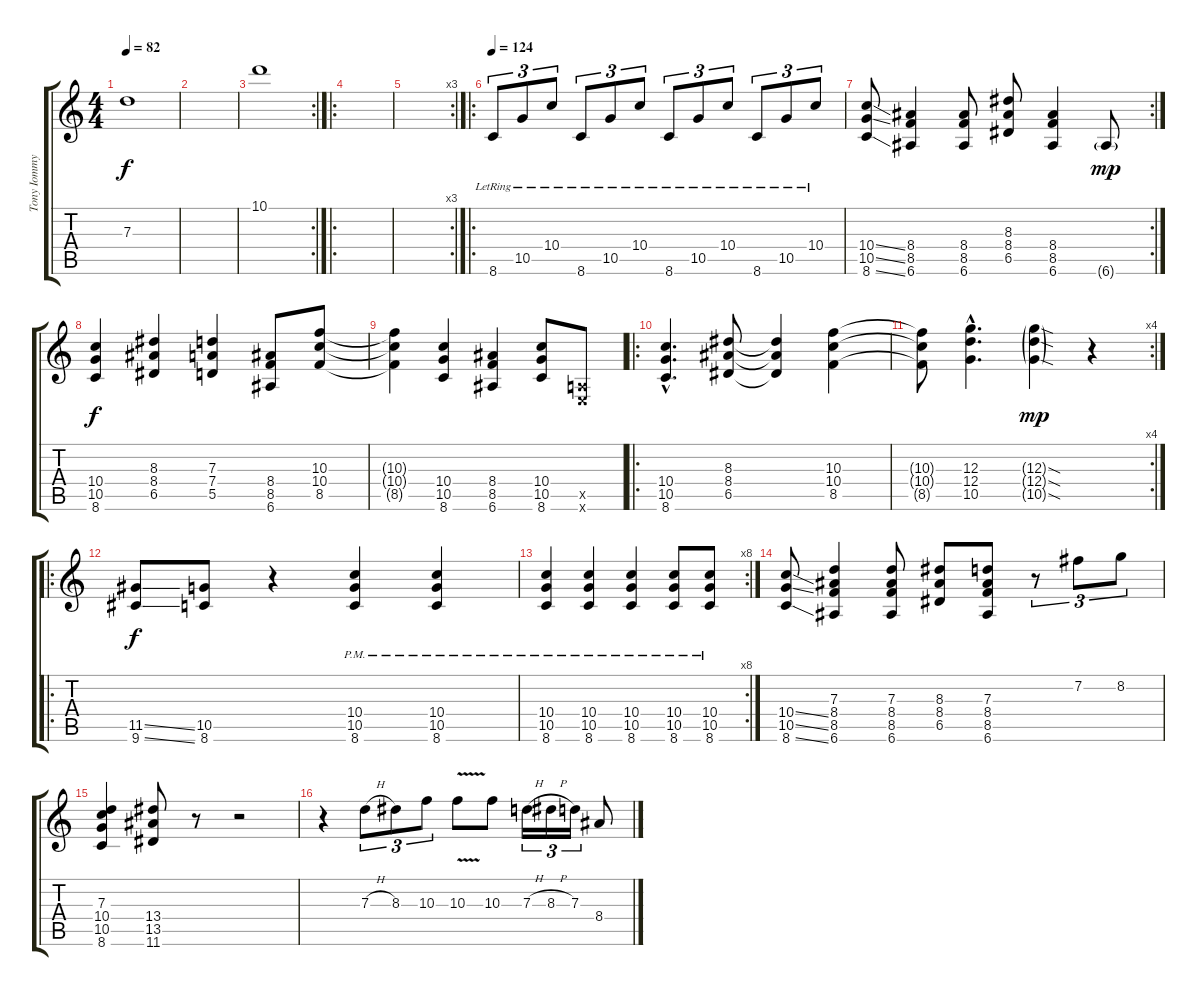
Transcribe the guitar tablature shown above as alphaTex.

\track ("Tony Iommy / 2" "Tony Iommy") {instrument distortionguitar}
\staff {score tabs}
\tuning (E4 B3 G3 D3 A2 E2) {hide}
\ts (4 4)
\tempo 82
\clef g2
\ks c
7.3.1{dy f} |
|
\rc 2
10.1.1 |
\ro
|
\rc 3
|
\ro
\tempo 124
8.6{lr}.8{tu (3 2)} 10.5{lr}.8{tu (3 2)} 10.4{lr}.8{tu (3 2)} 8.6{lr}.8{tu (3 2)} 10.5{lr}.8{tu (3 2)} 10.4{lr}.8{tu (3 2)} 8.6{lr}.8{tu (3 2)} 10.5{lr}.8{tu (3 2)} 10.4{lr}.8{tu (3 2)} 8.6{lr}.8{tu (3 2)} 10.5{lr}.8{tu (3 2)} 10.4{lr}.8{tu (3 2)} |
\rc 2
(10.4{ss} 10.5{ss} 8.6{ss}).8 (8.4 8.5 6.6).4 (8.4 8.5 6.6).8 (8.3 8.4 6.5).8 (8.4 8.5 6.6).4 6.6{g}.8{dy mp} |
(10.4 10.5 8.6).4{dy f} (8.3 8.4 6.5).4 (7.3 7.4 5.5).4 (8.4 8.5 6.6).8 (10.3 10.4 8.5).8 |
(10.3{t} 10.4{t} 8.5{t}).4 (10.4 10.5 8.6).4 (8.4 8.5 6.6).4 (10.4 10.5 8.6).8 (0.5{x} 0.6{x}).8 |
\ro
(10.4{hac} 10.5{hac} 8.6{hac}).4{d} (8.3 8.4 6.5).8 (8.3{t} 8.4{t} 6.5{t}).4 (10.3 10.4 8.5).4 |
\rc 4
(10.3{t} 10.4{t} 8.5{t}).8 (12.3{hac} 12.4{hac} 10.5{hac}).4{d} (12.3{sod g} 12.4{sod g} 10.5{sod g}).4{dy mp} r.4 |
\ro
(11.5{ss} 9.6{ss}).8{dy f} (10.5 8.6).8 r.4 (10.4{pm} 10.5{pm} 8.6{pm}).4 (10.4{pm} 10.5{pm} 8.6{pm}).4 |
\rc 8
(10.4{pm} 10.5{pm} 8.6{pm}).4 (10.4{pm} 10.5{pm} 8.6{pm}).4 (10.4{pm} 10.5{pm} 8.6{pm}).4 (10.4{pm} 10.5{pm} 8.6{pm}).8 (10.4{pm} 10.5{pm} 8.6{pm}).8 |
(10.4{ss} 10.5{ss} 8.6{ss}).8 (7.3 8.4 8.5 6.6).4 (7.3 8.4 8.5 6.6).8 (8.3 8.4 6.5).8 (7.3 8.4 8.5 6.6).8 r.8{tu (3 2)} 7.2.8{tu (3 2)} 8.2.8{tu (3 2)} |
(7.3 10.4 10.5 8.6).4 (13.4 13.5 11.6).8 r.8 r.2 |
r.4 7.3{h}.8{tu (3 2)} 8.3.8{tu (3 2)} 10.3.8{tu (3 2)} 10.3{v}.8 10.3.8 7.3{h}.16{tu (3 2)} 8.3{h}.16{tu (3 2)} 7.3.16{tu (3 2)} 8.4.8
